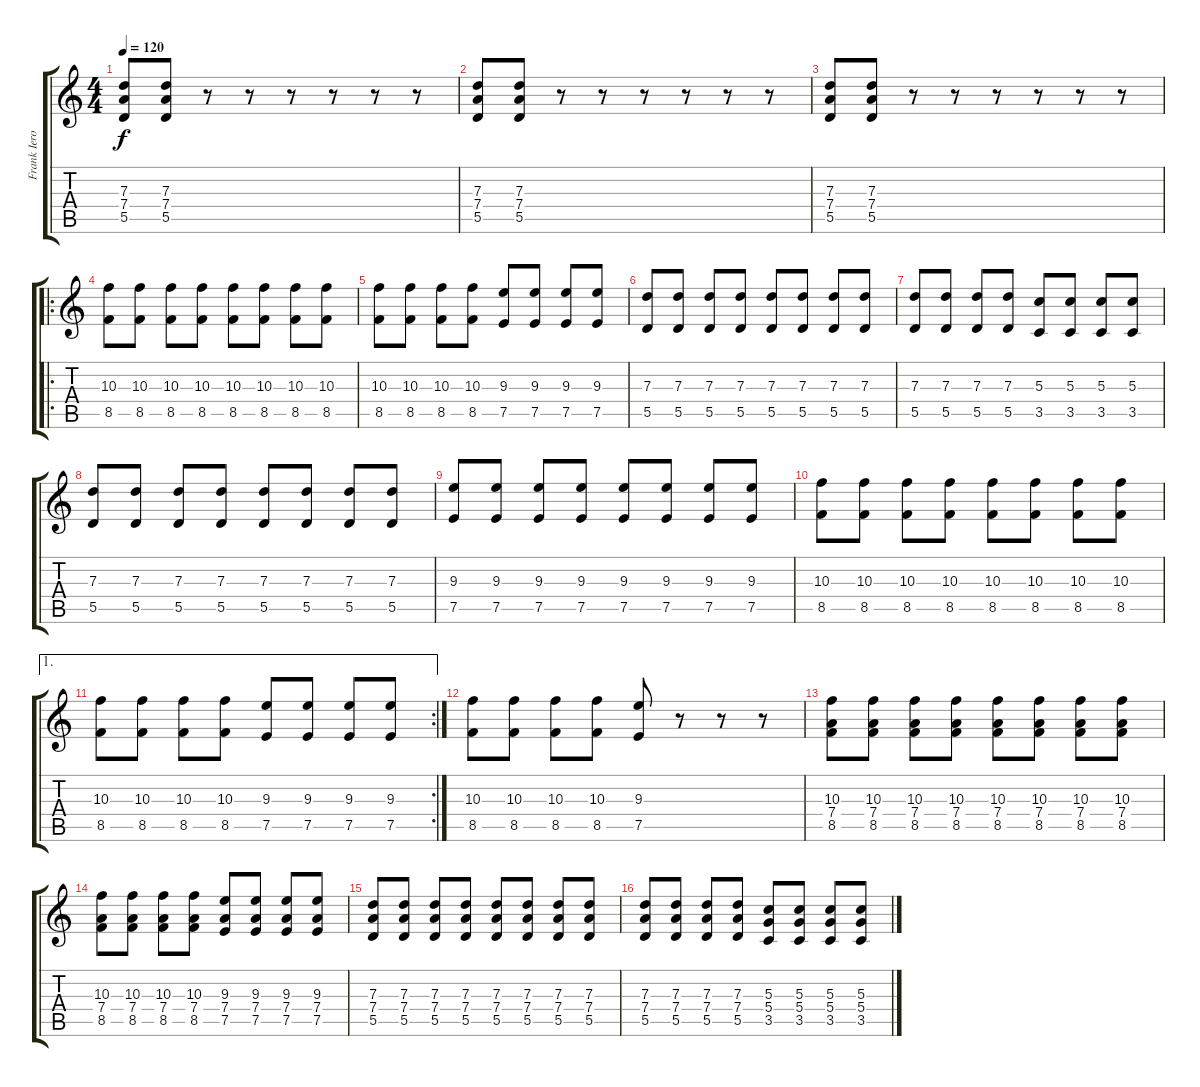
\track ("Frank Iero [Rhythm Guitar]" "Frank Iero") {instrument overdrivenguitar}
\staff {score tabs}
\tuning (E4 B3 G3 D3 A2 E2) {hide}
\ts (4 4)
\tempo 120
\clef g2
\ks c
(7.3 7.4 5.5).8{dy f} (7.3 7.4 5.5).8 r.8 r.8 r.8 r.8 r.8 r.8 |
(7.3 7.4 5.5).8 (7.3 7.4 5.5).8 r.8 r.8 r.8 r.8 r.8 r.8 |
(7.3 7.4 5.5).8 (7.3 7.4 5.5).8 r.8 r.8 r.8 r.8 r.8 r.8 |
\ro
(10.3 8.5).8 (10.3 8.5).8 (10.3 8.5).8 (10.3 8.5).8 (10.3 8.5).8 (10.3 8.5).8 (10.3 8.5).8 (10.3 8.5).8 |
(10.3 8.5).8 (10.3 8.5).8 (10.3 8.5).8 (10.3 8.5).8 (9.3 7.5).8 (9.3 7.5).8 (9.3 7.5).8 (9.3 7.5).8 |
(7.3 5.5).8 (7.3 5.5).8 (7.3 5.5).8 (7.3 5.5).8 (7.3 5.5).8 (7.3 5.5).8 (7.3 5.5).8 (7.3 5.5).8 |
(7.3 5.5).8 (7.3 5.5).8 (7.3 5.5).8 (7.3 5.5).8 (5.3 3.5).8 (5.3 3.5).8 (5.3 3.5).8 (5.3 3.5).8 |
(7.3 5.5).8 (7.3 5.5).8 (7.3 5.5).8 (7.3 5.5).8 (7.3 5.5).8 (7.3 5.5).8 (7.3 5.5).8 (7.3 5.5).8 |
(9.3 7.5).8 (9.3 7.5).8 (9.3 7.5).8 (9.3 7.5).8 (9.3 7.5).8 (9.3 7.5).8 (9.3 7.5).8 (9.3 7.5).8 |
(10.3 8.5).8 (10.3 8.5).8 (10.3 8.5).8 (10.3 8.5).8 (10.3 8.5).8 (10.3 8.5).8 (10.3 8.5).8 (10.3 8.5).8 |
\ae 1
\rc 2
(10.3 8.5).8 (10.3 8.5).8 (10.3 8.5).8 (10.3 8.5).8 (9.3 7.5).8 (9.3 7.5).8 (9.3 7.5).8 (9.3 7.5).8 |
(10.3 8.5).8 (10.3 8.5).8 (10.3 8.5).8 (10.3 8.5).8 (9.3 7.5).8 r.8 r.8 r.8 |
(10.3 7.4 8.5).8 (10.3 7.4 8.5).8 (10.3 7.4 8.5).8 (10.3 7.4 8.5).8 (10.3 7.4 8.5).8 (10.3 7.4 8.5).8 (10.3 7.4 8.5).8 (10.3 7.4 8.5).8 |
(10.3 7.4 8.5).8 (10.3 7.4 8.5).8 (10.3 7.4 8.5).8 (10.3 7.4 8.5).8 (9.3 7.4 7.5).8 (9.3 7.4 7.5).8 (9.3 7.4 7.5).8 (9.3 7.4 7.5).8 |
(7.3 7.4 5.5).8 (7.3 7.4 5.5).8 (7.3 7.4 5.5).8 (7.3 7.4 5.5).8 (7.3 7.4 5.5).8 (7.3 7.4 5.5).8 (7.3 7.4 5.5).8 (7.3 7.4 5.5).8 |
(7.3 7.4 5.5).8 (7.3 7.4 5.5).8 (7.3 7.4 5.5).8 (7.3 7.4 5.5).8 (5.3 5.4 3.5).8 (5.3 5.4 3.5).8 (5.3 5.4 3.5).8 (5.3 5.4 3.5).8
